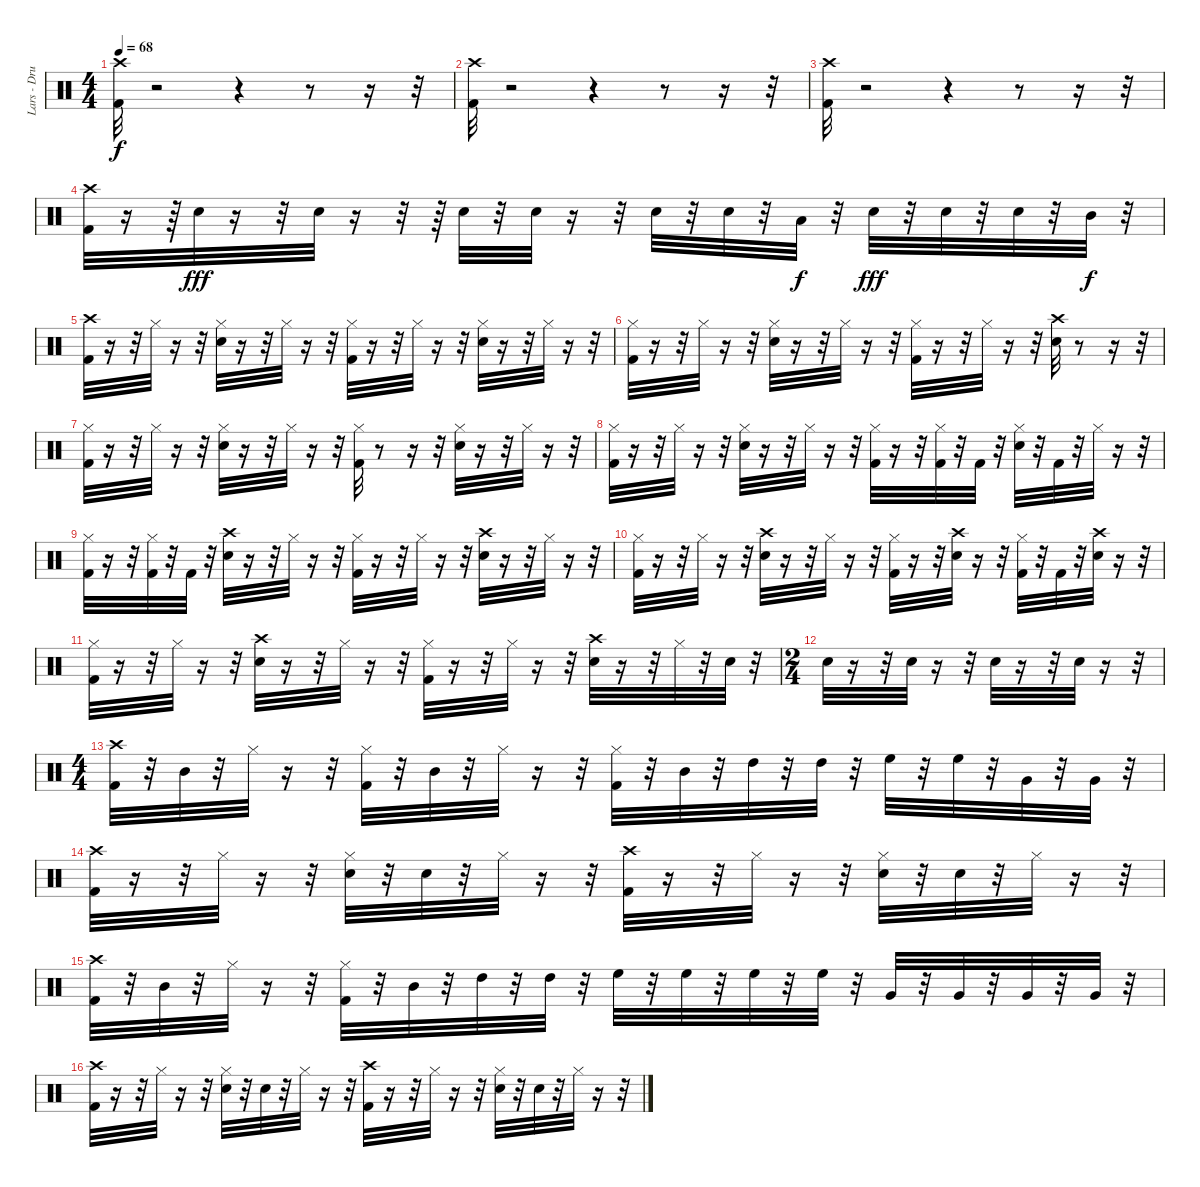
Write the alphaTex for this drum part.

\track ("Lars - Drums" "Lars - Dru") {instrument percussion}
\staff {score}
\articulation defaults
\ts (4 4)
\tempo 68
\clef neutral
\ks c
("Kick (hit) 2" "Crash high (hit)").32{dy f} r.2 r.4 r.8 r.16 r.32 |
("Kick (hit) 2" "Crash high (hit)").32 r.2 r.4 r.8 r.16 r.32 |
("Kick (hit) 2" "Crash high (hit)").32 r.2 r.4 r.8 r.16 r.32 |
("Kick (hit) 2" "Crash high (hit)").32 r.16 r.64 "Snare (hit) 2".32{dy fff} r.16 r.32 "Snare (hit) 2".32 r.16 r.32 r.64 "Snare (hit) 2".32 r.32 "Snare (hit) 2".32 r.16 r.32 "Snare (hit) 2".32 r.32 "Snare (hit) 2".32 r.32 "Low Tom (hit)".32{dy f} r.32 "Snare (hit) 2".32{dy fff} r.32 "Snare (hit) 2".32 r.32 "Snare (hit) 2".32 r.32 "Mid Tom (hit)".32{dy f} r.32 |
("Kick (hit) 2" "Crash high (hit)").32 r.16 r.32 "Hi-Hat (closed)".32 r.16 r.32 ("Snare (hit) 2" "Hi-Hat (closed)").32 r.16 r.32 "Hi-Hat (closed)".32 r.16 r.32 ("Hi-Hat (closed)" "Kick (hit) 2").32 r.16 r.32 "Hi-Hat (closed)".32 r.16 r.32 ("Snare (hit) 2" "Hi-Hat (closed)").32 r.16 r.32 "Hi-Hat (closed)".32 r.16 r.32 |
("Kick (hit) 2" "Hi-Hat (closed)").32 r.16 r.32 "Hi-Hat (closed)".32 r.16 r.32 ("Snare (hit) 2" "Hi-Hat (closed)").32 r.16 r.32 "Hi-Hat (closed)".32 r.16 r.32 ("Hi-Hat (closed)" "Kick (hit) 2").32 r.16 r.32 "Hi-Hat (closed)".32 r.16 r.32 ("Crash high (hit)" "Snare (hit) 2").32 r.8 r.16 r.32 |
("Kick (hit) 2" "Hi-Hat (closed)").32 r.16 r.32 "Hi-Hat (closed)".32 r.16 r.32 ("Snare (hit) 2" "Hi-Hat (closed)").32 r.16 r.32 "Hi-Hat (closed)".32 r.16 r.32 ("Kick (hit) 2" "Hi-Hat (closed)").32 r.8 r.16 r.32 ("Snare (hit) 2" "Hi-Hat (closed)").32 r.16 r.32 "Hi-Hat (closed)".32 r.16 r.32 |
("Hi-Hat (closed)" "Kick (hit) 2").32 r.16 r.32 "Hi-Hat (closed)".32 r.16 r.32 ("Snare (hit) 2" "Hi-Hat (closed)").32 r.16 r.32 "Hi-Hat (closed)".32 r.16 r.32 ("Hi-Hat (closed)" "Kick (hit) 2").32 r.16 r.32 ("Hi-Hat (closed)" "Kick (hit) 2").32 r.32 "Kick (hit) 2".32 r.32 ("Snare (hit) 2" "Hi-Hat (closed)").32 r.32 "Kick (hit) 2".32 r.32 "Hi-Hat (closed)".32 r.16 r.32 |
("Kick (hit) 2" "Hi-Hat (closed)").32 r.16 r.32 ("Kick (hit) 2" "Hi-Hat (closed)").32 r.32 "Kick (hit) 2".32 r.32 ("Crash high (hit)" "Snare (hit) 2").32 r.16 r.32 "Hi-Hat (closed)".32 r.16 r.32 ("Hi-Hat (closed)" "Kick (hit) 2").32 r.16 r.32 "Hi-Hat (closed)".32 r.16 r.32 ("Crash high (hit)" "Snare (hit) 2").32 r.16 r.32 "Hi-Hat (closed)".32 r.16 r.32 |
("Kick (hit) 2" "Hi-Hat (closed)").32 r.16 r.32 "Hi-Hat (closed)".32 r.16 r.32 ("Crash high (hit)" "Snare (hit) 2").32 r.16 r.32 "Hi-Hat (closed)".32 r.16 r.32 ("Hi-Hat (closed)" "Kick (hit) 2").32 r.16 r.32 ("Crash high (hit)" "Snare (hit) 2").32 r.16 r.32 ("Hi-Hat (closed)" "Kick (hit) 2").32 r.32 "Kick (hit) 2".32 r.32 ("Crash high (hit)" "Snare (hit) 2").32 r.16 r.32 |
("Kick (hit) 2" "Hi-Hat (closed)").32 r.16 r.32 "Hi-Hat (closed)".32 r.16 r.32 ("Crash high (hit)" "Snare (hit) 2").32 r.16 r.32 "Hi-Hat (closed)".32 r.16 r.32 ("Hi-Hat (closed)" "Kick (hit) 2").32 r.16 r.32 "Hi-Hat (closed)".32 r.16 r.32 ("Crash high (hit)" "Snare (hit) 2").32 r.16 r.32 "Hi-Hat (closed)".32 r.32 "Snare (hit) 2".32 r.32 |
\ts (2 4)
"Snare (hit) 2".32 r.16 r.32 "Snare (hit) 2".32 r.16 r.32 "Snare (hit) 2".32 r.16 r.32 "Snare (hit) 2".32 r.16 r.32 |
\ts (4 4)
("Crash high (hit)" "Kick (hit) 2").32 r.32 "Mid Tom (hit)".32 r.32 "Hi-Hat (closed)".32 r.16 r.32 ("Hi-Hat (closed)" "Kick (hit) 2").32 r.32 "Mid Tom (hit)".32 r.32 "Hi-Hat (closed)".32 r.16 r.32 ("Hi-Hat (closed)" "Kick (hit) 2").32 r.32 "Mid Tom (hit)".32 r.32 "High Tom (hit)".32 r.32 "High Tom (hit)".32 r.32 "High Floor Tom (hit)".32 r.32 "High Floor Tom (hit)".32 r.32 "Very Low Tom (hit)".32 r.32 "Very Low Tom (hit)".32 r.32 |
("Kick (hit) 2" "Crash high (hit)").32 r.16 r.32 "Hi-Hat (closed)".32 r.16 r.32 ("Snare (hit) 2" "Hi-Hat (closed)").32 r.32 "Snare (hit) 2".32 r.32 "Hi-Hat (closed)".32 r.16 r.32 ("Crash high (hit)" "Kick (hit) 2").32 r.16 r.32 "Hi-Hat (closed)".32 r.16 r.32 ("Snare (hit) 2" "Hi-Hat (closed)").32 r.32 "Snare (hit) 2".32 r.32 "Hi-Hat (closed)".32 r.16 r.32 |
("Kick (hit) 2" "Crash high (hit)").32 r.32 "Mid Tom (hit)".32 r.32 "Hi-Hat (closed)".32 r.16 r.32 ("Hi-Hat (closed)" "Kick (hit) 2").32 r.32 "Mid Tom (hit)".32 r.32 "High Tom (hit)".32 r.32 "High Tom (hit)".32 r.32 "High Floor Tom (hit)".32 r.32 "High Floor Tom (hit)".32 r.32 "High Floor Tom (hit)".32 r.32 "High Floor Tom (hit)".32 r.32 "Very Low Tom (hit)".32 r.32 "Very Low Tom (hit)".32 r.32 "Very Low Tom (hit)".32 r.32 "Very Low Tom (hit)".32 r.32 |
("Kick (hit) 2" "Crash high (hit)").32 r.16 r.32 "Hi-Hat (closed)".32 r.16 r.32 ("Snare (hit) 2" "Hi-Hat (closed)").32 r.32 "Snare (hit) 2".32 r.32 "Hi-Hat (closed)".32 r.16 r.32 ("Crash high (hit)" "Kick (hit) 2").32 r.16 r.32 "Hi-Hat (closed)".32 r.16 r.32 ("Snare (hit) 2" "Hi-Hat (closed)").32 r.32 "Snare (hit) 2".32 r.32 "Hi-Hat (closed)".32 r.16 r.32
